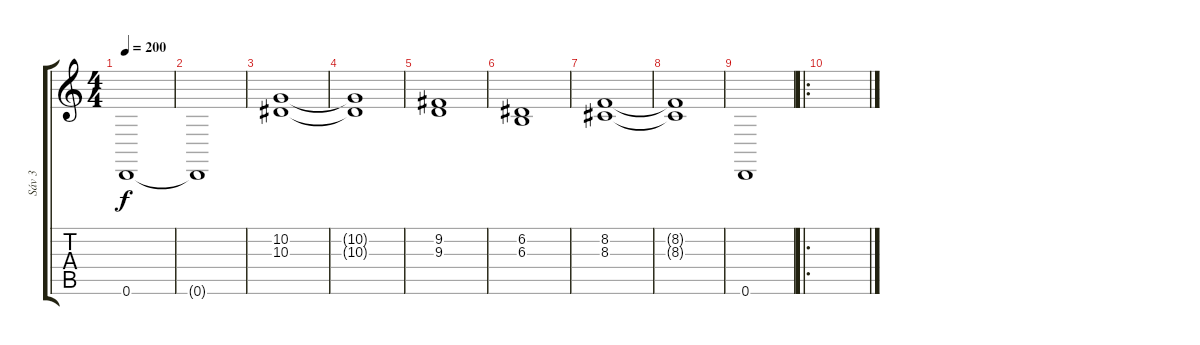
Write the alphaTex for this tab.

\track ("Sáv 3" "Sáv 3") {instrument stringensemble1}
\staff {score tabs}
\tuning (D4 A3 F3 C3 G2 D2) {hide}
\ts (4 4)
\tempo 200
\clef g2
\ks c
0.6{t}.1{dy f} |
0.6{t}.1 |
(10.2 10.3).1 |
(10.2{t} 10.3{t}).1 |
(9.2 9.3).1 |
(6.2 6.3).1 |
(8.2 8.3).1 |
(8.2{t} 8.3{t}).1 |
0.6.1 |
\ro
